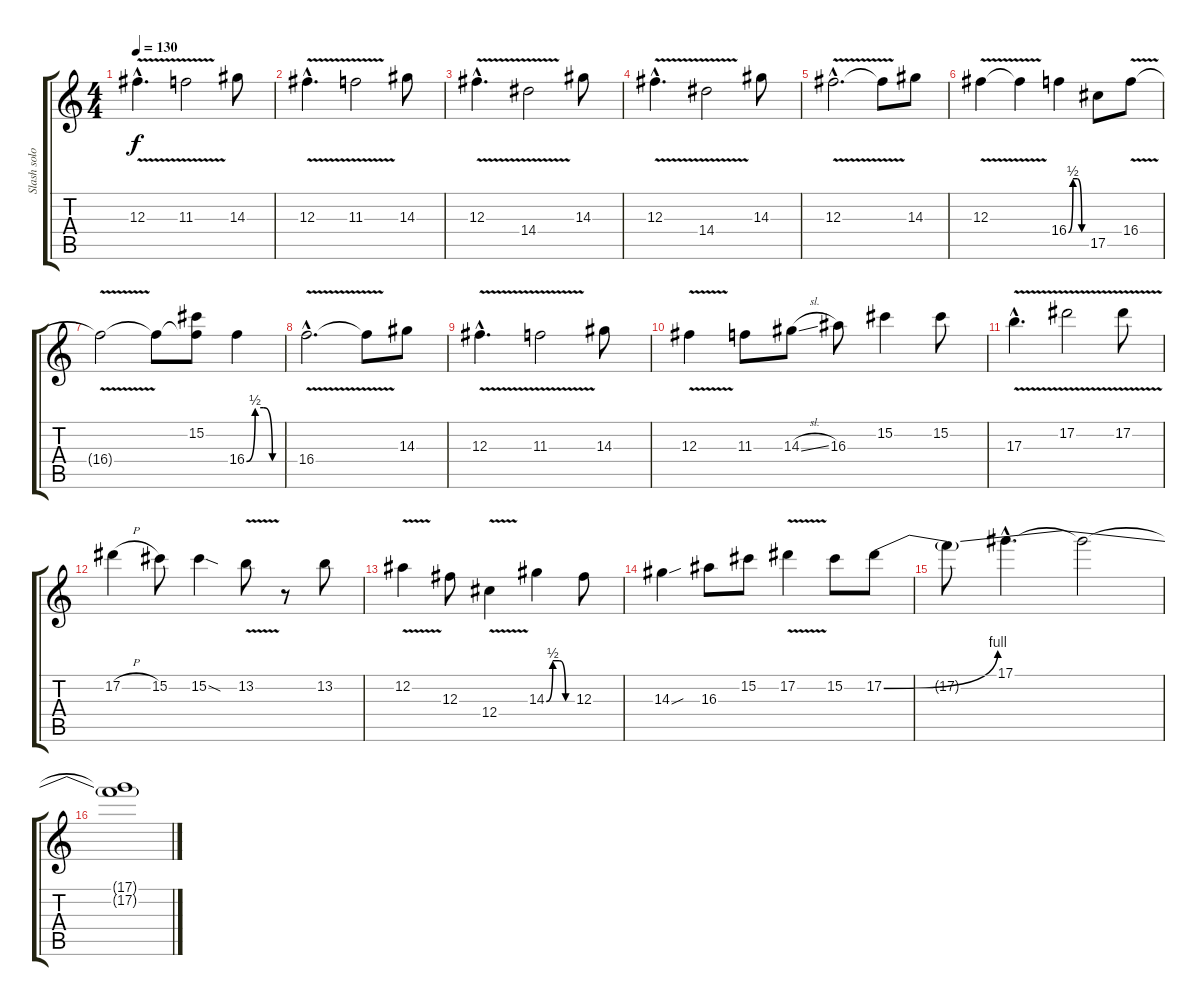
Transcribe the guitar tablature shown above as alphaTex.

\track ("Slash solo" "Slash solo") {instrument overdrivenguitar}
\staff {score tabs}
\tuning (Eb4 Bb3 Gb3 Db3 Ab2 Eb2) {hide}
\ts (4 4)
\tempo 130
\clef g2
\ks c
12.3{v hac}.4{d dy f} 11.3{v}.2 14.3.8 |
12.3{v hac}.4{d} 11.3{v}.2 14.3.8 |
12.3{v hac}.4{d} 14.4{v}.2 14.3.8 |
12.3{v hac}.4{d} 14.4{v}.2 14.3.8 |
12.3{v hac}.2{d} 12.3{t}.8 14.3.8 |
12.3{v}.4 12.3{t}.4 16.4{be (custom 0 0 15 2 30 2 45 0 60 0)}.4 17.5.8 16.4{v}.8 |
16.4{t}.2 16.4{t}.8 (15.2 16.4{t}).8 16.4{be (custom 0 0 15 2 30 2 45 0 60 0)}.4 |
16.4{v hac}.2{d} 16.4{t}.8 14.3.8 |
12.3{v hac}.4{d} 11.3{v}.2 14.3.8 |
12.3{v}.4 11.3.8 14.3{sl}.8 16.3.8 15.2.4 15.2.8 |
17.3{v hac}.4{d} 17.2{v}.2 17.2{v}.8 |
17.2{h}.4 15.2.8 15.2{sod}.4 13.2{v}.8 r.8 13.2.8 |
12.2{v}.4 12.3.8 12.4{v}.4 14.3{be (custom 0 0 15 2 30 2 45 0 60 0)}.4 12.3.8 |
14.3{sou}.4 16.3.8 15.2.8 17.2{v}.4 15.2.8 17.2{be (bend 0 0 60 4)}.8 |
17.2{t}.8 17.1{hac}.4{d} 17.1{t}.2 |
(17.1{t} 17.2{t}).1
